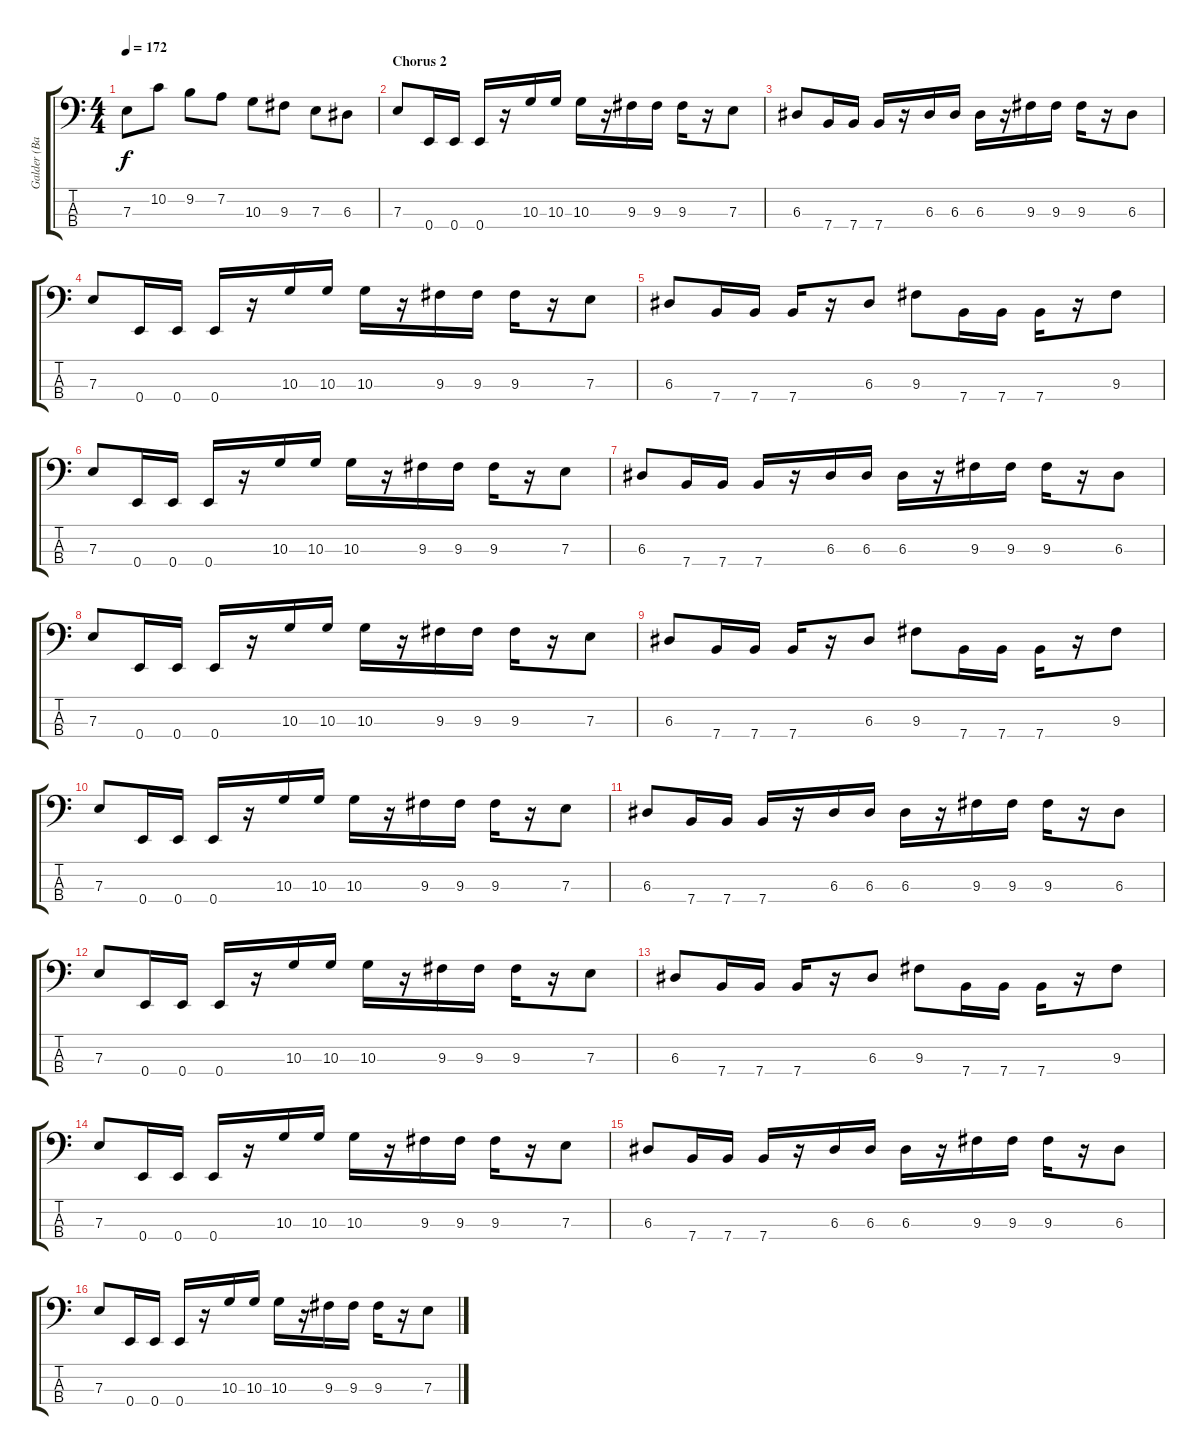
\track ("Galder (Bass)" "Galder (Ba") {instrument acousticguitarnylon}
\staff {score tabs}
\tuning (G2 D2 A1 E1) {hide}
\ts (4 4)
\tempo 172
\clef f4
\ks c
7.3.8{dy f} 10.2.8 9.2.8 7.2.8 10.3.8 9.3.8 7.3.8 6.3.8 |
\section ("" "Chorus 2")
7.3.8 0.4.16 0.4.16 0.4.16 r.16 10.3.16 10.3.16 10.3.16 r.16 9.3.16 9.3.16 9.3.16 r.16 7.3.8 |
6.3.8 7.4.16 7.4.16 7.4.16 r.16 6.3.16 6.3.16 6.3.16 r.16 9.3.16 9.3.16 9.3.16 r.16 6.3.8 |
7.3.8 0.4.16 0.4.16 0.4.16 r.16 10.3.16 10.3.16 10.3.16 r.16 9.3.16 9.3.16 9.3.16 r.16 7.3.8 |
6.3.8 7.4.16 7.4.16 7.4.16 r.16 6.3.8 9.3.8 7.4.16 7.4.16 7.4.16 r.16 9.3.8 |
7.3.8 0.4.16 0.4.16 0.4.16 r.16 10.3.16 10.3.16 10.3.16 r.16 9.3.16 9.3.16 9.3.16 r.16 7.3.8 |
6.3.8 7.4.16 7.4.16 7.4.16 r.16 6.3.16 6.3.16 6.3.16 r.16 9.3.16 9.3.16 9.3.16 r.16 6.3.8 |
7.3.8 0.4.16 0.4.16 0.4.16 r.16 10.3.16 10.3.16 10.3.16 r.16 9.3.16 9.3.16 9.3.16 r.16 7.3.8 |
6.3.8 7.4.16 7.4.16 7.4.16 r.16 6.3.8 9.3.8 7.4.16 7.4.16 7.4.16 r.16 9.3.8 |
7.3.8 0.4.16 0.4.16 0.4.16 r.16 10.3.16 10.3.16 10.3.16 r.16 9.3.16 9.3.16 9.3.16 r.16 7.3.8 |
6.3.8 7.4.16 7.4.16 7.4.16 r.16 6.3.16 6.3.16 6.3.16 r.16 9.3.16 9.3.16 9.3.16 r.16 6.3.8 |
7.3.8 0.4.16 0.4.16 0.4.16 r.16 10.3.16 10.3.16 10.3.16 r.16 9.3.16 9.3.16 9.3.16 r.16 7.3.8 |
6.3.8 7.4.16 7.4.16 7.4.16 r.16 6.3.8 9.3.8 7.4.16 7.4.16 7.4.16 r.16 9.3.8 |
7.3.8 0.4.16 0.4.16 0.4.16 r.16 10.3.16 10.3.16 10.3.16 r.16 9.3.16 9.3.16 9.3.16 r.16 7.3.8 |
6.3.8 7.4.16 7.4.16 7.4.16 r.16 6.3.16 6.3.16 6.3.16 r.16 9.3.16 9.3.16 9.3.16 r.16 6.3.8 |
7.3.8 0.4.16 0.4.16 0.4.16 r.16 10.3.16 10.3.16 10.3.16 r.16 9.3.16 9.3.16 9.3.16 r.16 7.3.8
